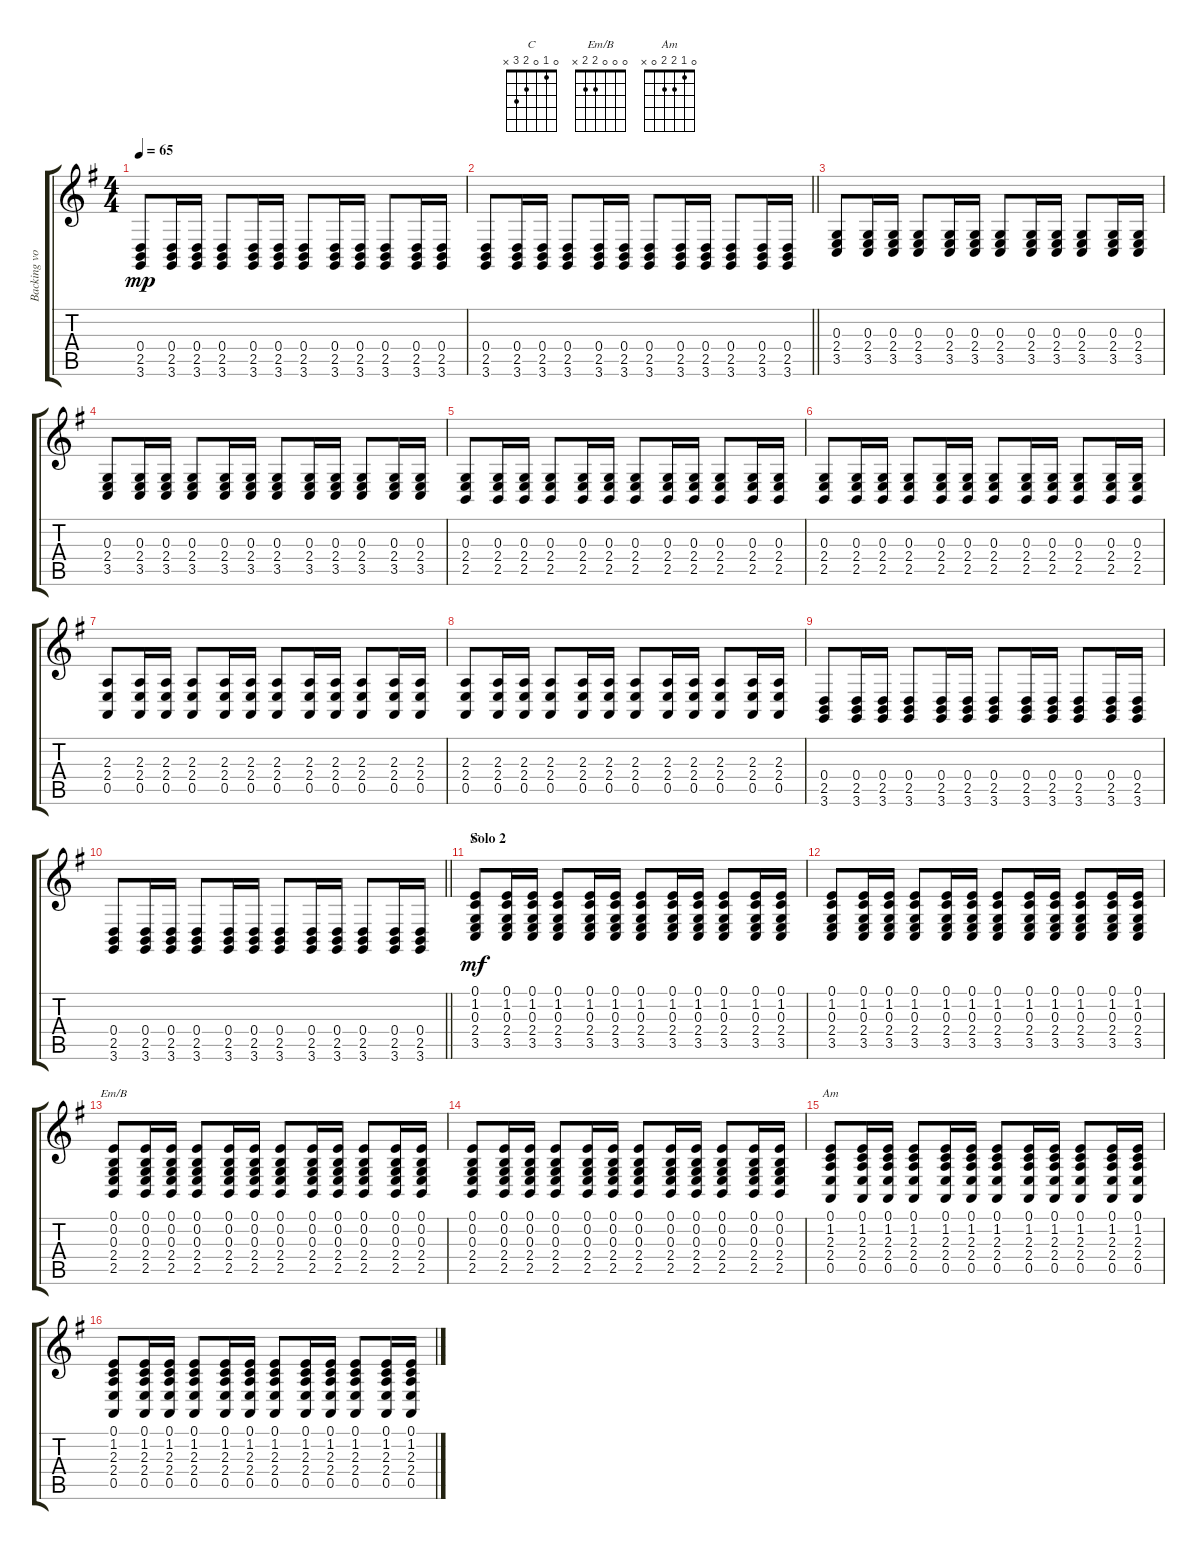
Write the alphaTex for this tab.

\track ("Backing vocals/Acoustic" "Backing vo") {instrument lead6voice}
\staff {score tabs}
\tuning (E4 B3 G3 D3 A2 E2) {hide}
\chord ("C" 0 1 0 2 3 x)
\chord ("Em/B" 0 0 0 2 2 x)
\chord ("Am" 0 1 2 2 0 x)
\ts (4 4)
\tempo 65
\clef g2
\ks eminor
(0.4 2.5 3.6).8{dy mp} (0.4 2.5 3.6).16 (0.4 2.5 3.6).16 (0.4 2.5 3.6).8 (0.4 2.5 3.6).16 (0.4 2.5 3.6).16 (0.4 2.5 3.6).8 (0.4 2.5 3.6).16 (0.4 2.5 3.6).16 (0.4 2.5 3.6).8 (0.4 2.5 3.6).16 (0.4 2.5 3.6).16 |
\barLineRight lightlight
(0.4 2.5 3.6).8 (0.4 2.5 3.6).16 (0.4 2.5 3.6).16 (0.4 2.5 3.6).8 (0.4 2.5 3.6).16 (0.4 2.5 3.6).16 (0.4 2.5 3.6).8 (0.4 2.5 3.6).16 (0.4 2.5 3.6).16 (0.4 2.5 3.6).8 (0.4 2.5 3.6).16 (0.4 2.5 3.6).16 |
\section ("" "")
(0.3 2.4 3.5).8 (0.3 2.4 3.5).16 (0.3 2.4 3.5).16 (0.3 2.4 3.5).8 (0.3 2.4 3.5).16 (0.3 2.4 3.5).16 (0.3 2.4 3.5).8 (0.3 2.4 3.5).16 (0.3 2.4 3.5).16 (0.3 2.4 3.5).8 (0.3 2.4 3.5).16 (0.3 2.4 3.5).16 |
(0.3 2.4 3.5).8 (0.3 2.4 3.5).16 (0.3 2.4 3.5).16 (0.3 2.4 3.5).8 (0.3 2.4 3.5).16 (0.3 2.4 3.5).16 (0.3 2.4 3.5).8 (0.3 2.4 3.5).16 (0.3 2.4 3.5).16 (0.3 2.4 3.5).8 (0.3 2.4 3.5).16 (0.3 2.4 3.5).16 |
(0.3 2.4 2.5).8 (0.3 2.4 2.5).16 (0.3 2.4 2.5).16 (0.3 2.4 2.5).8 (0.3 2.4 2.5).16 (0.3 2.4 2.5).16 (0.3 2.4 2.5).8 (0.3 2.4 2.5).16 (0.3 2.4 2.5).16 (0.3 2.4 2.5).8 (0.3 2.4 2.5).16 (0.3 2.4 2.5).16 |
(0.3 2.4 2.5).8 (0.3 2.4 2.5).16 (0.3 2.4 2.5).16 (0.3 2.4 2.5).8 (0.3 2.4 2.5).16 (0.3 2.4 2.5).16 (0.3 2.4 2.5).8 (0.3 2.4 2.5).16 (0.3 2.4 2.5).16 (0.3 2.4 2.5).8 (0.3 2.4 2.5).16 (0.3 2.4 2.5).16 |
(2.3 2.4 0.5).8 (2.3 2.4 0.5).16 (2.3 2.4 0.5).16 (2.3 2.4 0.5).8 (2.3 2.4 0.5).16 (2.3 2.4 0.5).16 (2.3 2.4 0.5).8 (2.3 2.4 0.5).16 (2.3 2.4 0.5).16 (2.3 2.4 0.5).8 (2.3 2.4 0.5).16 (2.3 2.4 0.5).16 |
(2.3 2.4 0.5).8 (2.3 2.4 0.5).16 (2.3 2.4 0.5).16 (2.3 2.4 0.5).8 (2.3 2.4 0.5).16 (2.3 2.4 0.5).16 (2.3 2.4 0.5).8 (2.3 2.4 0.5).16 (2.3 2.4 0.5).16 (2.3 2.4 0.5).8 (2.3 2.4 0.5).16 (2.3 2.4 0.5).16 |
(0.4 2.5 3.6).8 (0.4 2.5 3.6).16 (0.4 2.5 3.6).16 (0.4 2.5 3.6).8 (0.4 2.5 3.6).16 (0.4 2.5 3.6).16 (0.4 2.5 3.6).8 (0.4 2.5 3.6).16 (0.4 2.5 3.6).16 (0.4 2.5 3.6).8 (0.4 2.5 3.6).16 (0.4 2.5 3.6).16 |
\barLineRight lightlight
(0.4 2.5 3.6).8 (0.4 2.5 3.6).16 (0.4 2.5 3.6).16 (0.4 2.5 3.6).8 (0.4 2.5 3.6).16 (0.4 2.5 3.6).16 (0.4 2.5 3.6).8 (0.4 2.5 3.6).16 (0.4 2.5 3.6).16 (0.4 2.5 3.6).8 (0.4 2.5 3.6).16 (0.4 2.5 3.6).16 |
\section ("" "Solo 2")
(0.1 1.2 0.3 2.4 3.5).8{ch "C" dy mf} (0.1 1.2 0.3 2.4 3.5).16 (0.1 1.2 0.3 2.4 3.5).16 (0.1 1.2 0.3 2.4 3.5).8 (0.1 1.2 0.3 2.4 3.5).16 (0.1 1.2 0.3 2.4 3.5).16 (0.1 1.2 0.3 2.4 3.5).8 (0.1 1.2 0.3 2.4 3.5).16 (0.1 1.2 0.3 2.4 3.5).16 (0.1 1.2 0.3 2.4 3.5).8 (0.1 1.2 0.3 2.4 3.5).16 (0.1 1.2 0.3 2.4 3.5).16 |
(0.1 1.2 0.3 2.4 3.5).8 (0.1 1.2 0.3 2.4 3.5).16 (0.1 1.2 0.3 2.4 3.5).16 (0.1 1.2 0.3 2.4 3.5).8 (0.1 1.2 0.3 2.4 3.5).16 (0.1 1.2 0.3 2.4 3.5).16 (0.1 1.2 0.3 2.4 3.5).8 (0.1 1.2 0.3 2.4 3.5).16 (0.1 1.2 0.3 2.4 3.5).16 (0.1 1.2 0.3 2.4 3.5).8 (0.1 1.2 0.3 2.4 3.5).16 (0.1 1.2 0.3 2.4 3.5).16 |
(0.1 0.2 0.3 2.4 2.5).8{ch "Em/B"} (0.1 0.2 0.3 2.4 2.5).16 (0.1 0.2 0.3 2.4 2.5).16 (0.1 0.2 0.3 2.4 2.5).8 (0.1 0.2 0.3 2.4 2.5).16 (0.1 0.2 0.3 2.4 2.5).16 (0.1 0.2 0.3 2.4 2.5).8 (0.1 0.2 0.3 2.4 2.5).16 (0.1 0.2 0.3 2.4 2.5).16 (0.1 0.2 0.3 2.4 2.5).8 (0.1 0.2 0.3 2.4 2.5).16 (0.1 0.2 0.3 2.4 2.5).16 |
(0.1 0.2 0.3 2.4 2.5).8 (0.1 0.2 0.3 2.4 2.5).16 (0.1 0.2 0.3 2.4 2.5).16 (0.1 0.2 0.3 2.4 2.5).8 (0.1 0.2 0.3 2.4 2.5).16 (0.1 0.2 0.3 2.4 2.5).16 (0.1 0.2 0.3 2.4 2.5).8 (0.1 0.2 0.3 2.4 2.5).16 (0.1 0.2 0.3 2.4 2.5).16 (0.1 0.2 0.3 2.4 2.5).8 (0.1 0.2 0.3 2.4 2.5).16 (0.1 0.2 0.3 2.4 2.5).16 |
(0.1 1.2 2.3 2.4 0.5).8{ch "Am"} (0.1 1.2 2.3 2.4 0.5).16 (0.1 1.2 2.3 2.4 0.5).16 (0.1 1.2 2.3 2.4 0.5).8 (0.1 1.2 2.3 2.4 0.5).16 (0.1 1.2 2.3 2.4 0.5).16 (0.1 1.2 2.3 2.4 0.5).8 (0.1 1.2 2.3 2.4 0.5).16 (0.1 1.2 2.3 2.4 0.5).16 (0.1 1.2 2.3 2.4 0.5).8 (0.1 1.2 2.3 2.4 0.5).16 (0.1 1.2 2.3 2.4 0.5).16 |
(0.1 1.2 2.3 2.4 0.5).8 (0.1 1.2 2.3 2.4 0.5).16 (0.1 1.2 2.3 2.4 0.5).16 (0.1 1.2 2.3 2.4 0.5).8 (0.1 1.2 2.3 2.4 0.5).16 (0.1 1.2 2.3 2.4 0.5).16 (0.1 1.2 2.3 2.4 0.5).8 (0.1 1.2 2.3 2.4 0.5).16 (0.1 1.2 2.3 2.4 0.5).16 (0.1 1.2 2.3 2.4 0.5).8 (0.1 1.2 2.3 2.4 0.5).16 (0.1 1.2 2.3 2.4 0.5).16
